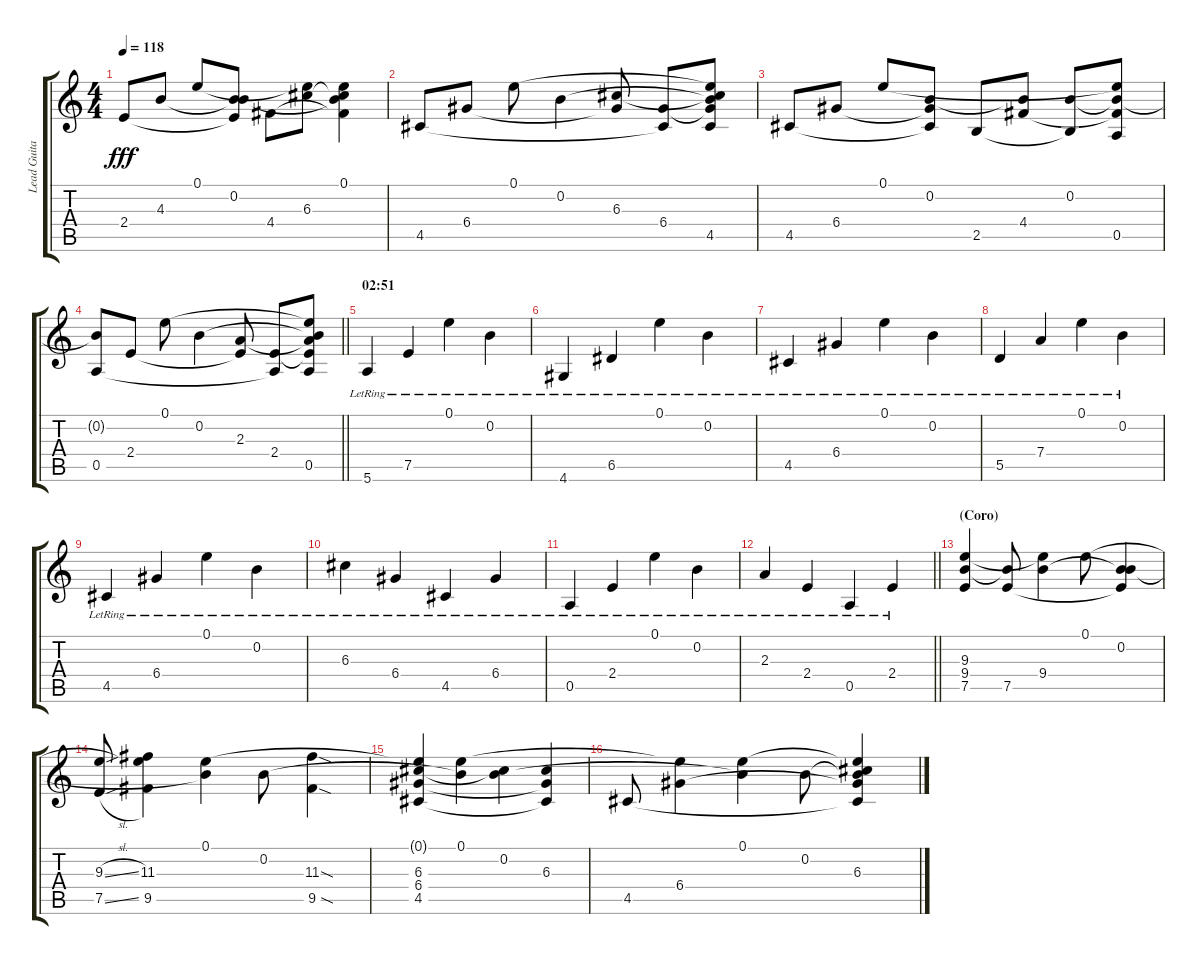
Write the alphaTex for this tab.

\track ("Lead Guitar" "Lead Guita") {instrument electricguitarjazz}
\staff {score tabs}
\tuning (E4 B3 G3 D3 A2 E2) {hide}
\ts (4 4)
\tempo 118
\clef g2
\ks c
2.4.8{dy fff instrument electricguitarjazz} 4.3.8 0.1.8 (0.2 4.3{t} 2.4{t}).8 4.4.8 (0.1{t} 6.3).8 (0.1 0.2{t} 6.3{t} 4.4{t}).4 |
4.5.8 6.4.8 0.1.8 0.2.4 (6.3 6.4{t}).8 (6.4 4.5{t}).8 (0.1{t} 0.2{t} 6.3{t} 6.4{t} 4.5).8 |
4.5.8 6.4.8 0.1.8 (0.2 6.4{t} 4.5{t}).8 2.5.8 (0.2{t} 4.4).8 (0.2 2.5{t}).8 (0.1{t} 0.2{t} 4.4{t} 0.5).8 |
\barLineRight lightlight
(0.2{t} 0.5).8 2.4.8 0.1.8 0.2.4 (2.3 2.4{t}).8 (2.4 0.5{t}).8 (0.1{t} 0.2{t} 2.3{t} 2.4{t} 0.5).8 |
\section ("" "02:51")
5.6{lr}.4 7.5{lr}.4 0.1{lr}.4 0.2{lr}.4 |
4.6{lr}.4 6.5{lr}.4 0.1{lr}.4 0.2{lr}.4 |
4.5{lr}.4 6.4{lr}.4 0.1{lr}.4 0.2{lr}.4 |
5.5{lr}.4 7.4{lr}.4 0.1{lr}.4 0.2{lr}.4 |
4.5{lr}.4 6.4{lr}.4 0.1{lr}.4 0.2{lr}.4 |
6.3{lr}.4 6.4{lr}.4 4.5{lr}.4 6.4{lr}.4 |
0.5{lr}.4 2.4{lr}.4 0.1{lr}.4 0.2{lr}.4 |
\barLineRight lightlight
2.3{lr}.4 2.4{lr}.4 0.5{lr}.4 2.4{lr}.4 |
\section ("" "(Coro)")
(9.3 9.4 7.5).4 (9.4{t} 7.5).8 (9.3{t} 9.4).4 0.1.8 (0.2 9.4{t} 7.5{t}).4 |
(9.3{sl} 7.5{sl}).8 (0.1{t} 11.3 9.5).4 (0.1 0.2{t}).4 0.2.8 (11.3{sod} 9.5{sod}).4 |
(0.1{t} 6.3 6.4 4.5).4 (0.1 0.2{t}).4 (0.2 6.3{t}).4 (6.3 6.4{t} 4.5{t}).4 |
4.5.8 (0.1{t} 6.4).4 (0.1 0.2{t}).4 0.2.8 (0.1{t} 0.2{t} 6.3 6.4{t} 4.5{t}).4
